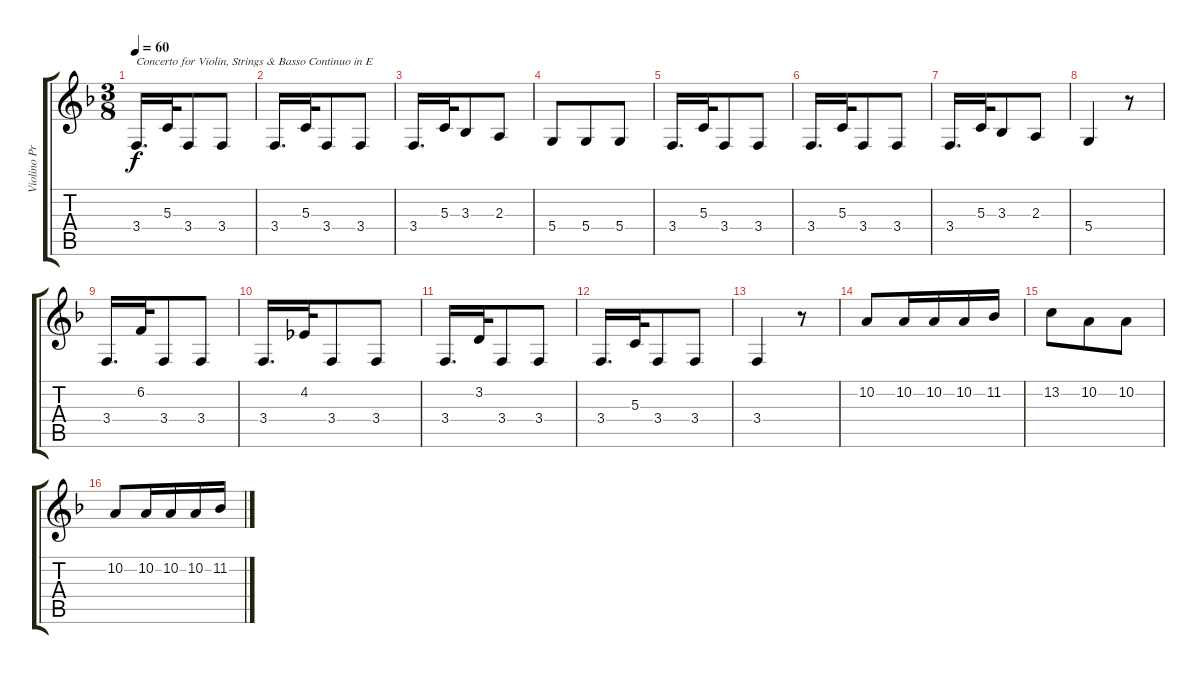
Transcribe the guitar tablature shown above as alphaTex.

\track ("Violino Principale" "Violino Pr") {instrument violin}
\staff {score tabs}
\tuning (E4 B3 G3 D3 A2 E2) {hide}
\ts (3 8)
\tempo 60
\clef g2
\ks f
3.4.16{d txt "Concerto for Violin, Strings & Basso Continuo in E" dy f instrument violin} 5.3.32 3.4.8 3.4.8 |
3.4.16{d} 5.3.32 3.4.8 3.4.8 |
3.4.16{d} 5.3.32 3.3.8 2.3.8 |
5.4.8 5.4.8 5.4.8 |
3.4.16{d} 5.3.32 3.4.8 3.4.8 |
3.4.16{d} 5.3.32 3.4.8 3.4.8 |
3.4.16{d} 5.3.32 3.3.8 2.3.8 |
5.4.4 r.8 |
3.4.16{d} 6.2.32 3.4.8 3.4.8 |
3.4.16{d} 4.2.32 3.4.8 3.4.8 |
3.4.16{d} 3.2.32 3.4.8 3.4.8 |
3.4.16{d} 5.3.32 3.4.8 3.4.8 |
3.4.4 r.8 |
10.2.8 10.2.16 10.2.16 10.2.16 11.2.16 |
13.2.8 10.2.8 10.2.8 |
10.2.8 10.2.16 10.2.16 10.2.16 11.2.16
